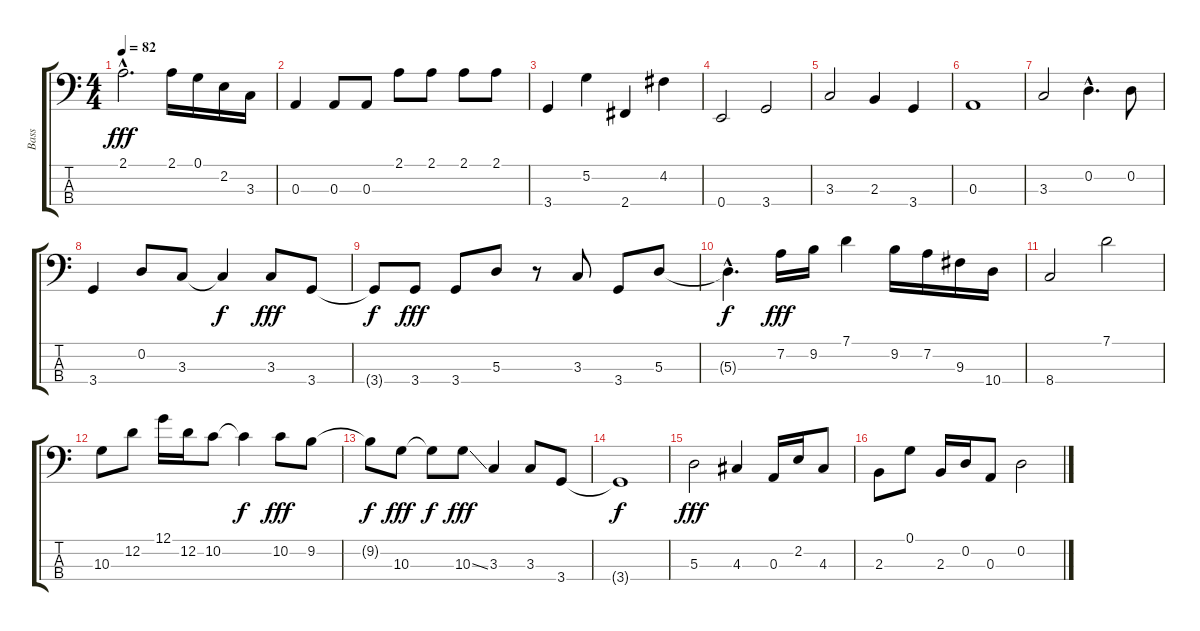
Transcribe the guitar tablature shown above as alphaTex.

\track ("Bass" "Bass") {instrument electricbassfinger}
\staff {score tabs}
\tuning (G2 D2 A1 E1) {hide}
\ts (4 4)
\tempo 82
\clef f4
\ks c
2.1{hac}.2{d dy fff} 2.1.16 0.1.16 2.2.16 3.3.16 |
0.3.4 0.3.8 0.3.8 2.1.8 2.1.8 2.1.8 2.1.8 |
3.4.4 5.2.4 2.4.4 4.2.4 |
0.4.2 3.4.2 |
3.3.2 2.3.4 3.4.4 |
0.3.1 |
3.3.2 0.2{hac}.4{d} 0.2.8 |
3.4.4 0.2.8 3.3.8 3.3{t}.4{dy f} 3.3.8{dy fff} 3.4.8 |
3.4{t}.8{dy f} 3.4.8{dy fff} 3.4.8 5.3.8 r.8 3.3.8 3.4.8 5.3.8 |
5.3{hac t}.4{d dy f} 7.2.16{dy fff} 9.2.16 7.1.4 9.2.16 7.2.16 9.3.16 10.4.16 |
8.4.2 7.1.2 |
10.3.8 12.2.8 12.1.16 12.2.16 10.2.8 10.2{t}.4{dy f} 10.2.8{dy fff} 9.2.8 |
9.2{t}.8{dy f} 10.3.8{dy fff} 10.3{t}.8{dy f} 10.3{ss}.8{dy fff} 3.3.4 3.3.8 3.4.8 |
3.4{t}.1{dy f} |
5.3.2{dy fff} 4.3.4 0.3.16 2.2.16 4.3.8 |
2.3.8 0.1.8 2.3.16 0.2.16 0.3.8 0.2.2
